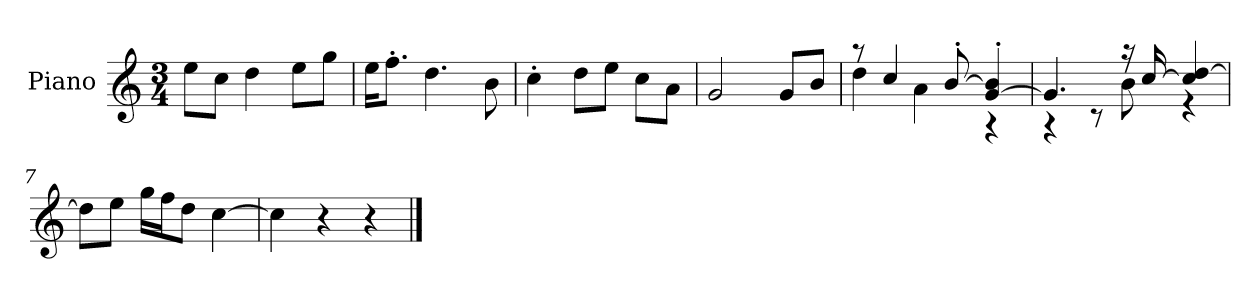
**kern
*part1
*staff1
*I"Piano
*I'P-no
*clefG2
*k[]
*M3/4
*MM176
=1
8ee\L
8cc\J
4dd\
8ee\L
8gg\J
=2
16ee\KL
8.ff'\J
4.dd\
8b\
=3
4cc'\
8dd\L
8ee\J
8cc\L
8a\J
=4
2g/
8g/L
8b/J
=5
*^
8r	4dd\
4cc/	.
.	4a\
[8b'/	.
[4g/' 4b/]'	4r
=6	=6
4.g/]	4r
.	8r
16r	8b\
[16cc/	.
4cc/] [4dd/	4r
*v	*v
=7
8dd\L]
8ee\J
16gg\LL
16ff\J
8dd\J
[4cc\
!!LO:LB:g=z
=8
4cc\]
4r
4r
==
*-
